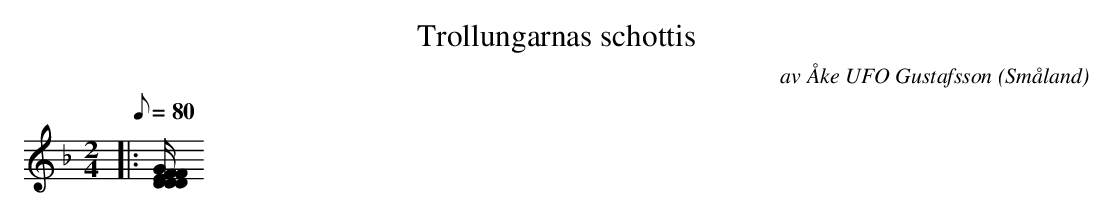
X:1
T:Trollungarnas schottis
C:av Åke UFO Gustafsson
O:Småland
M:2/4
L:1/8
K:F
Q:80
|: [Dm] DD/E/  FG/F/ | ED C2 |1 ^CC/D/ EF/G/ | FE D>A, :|2 ^CC/D/ EF/G/ | FE D>A, :|
